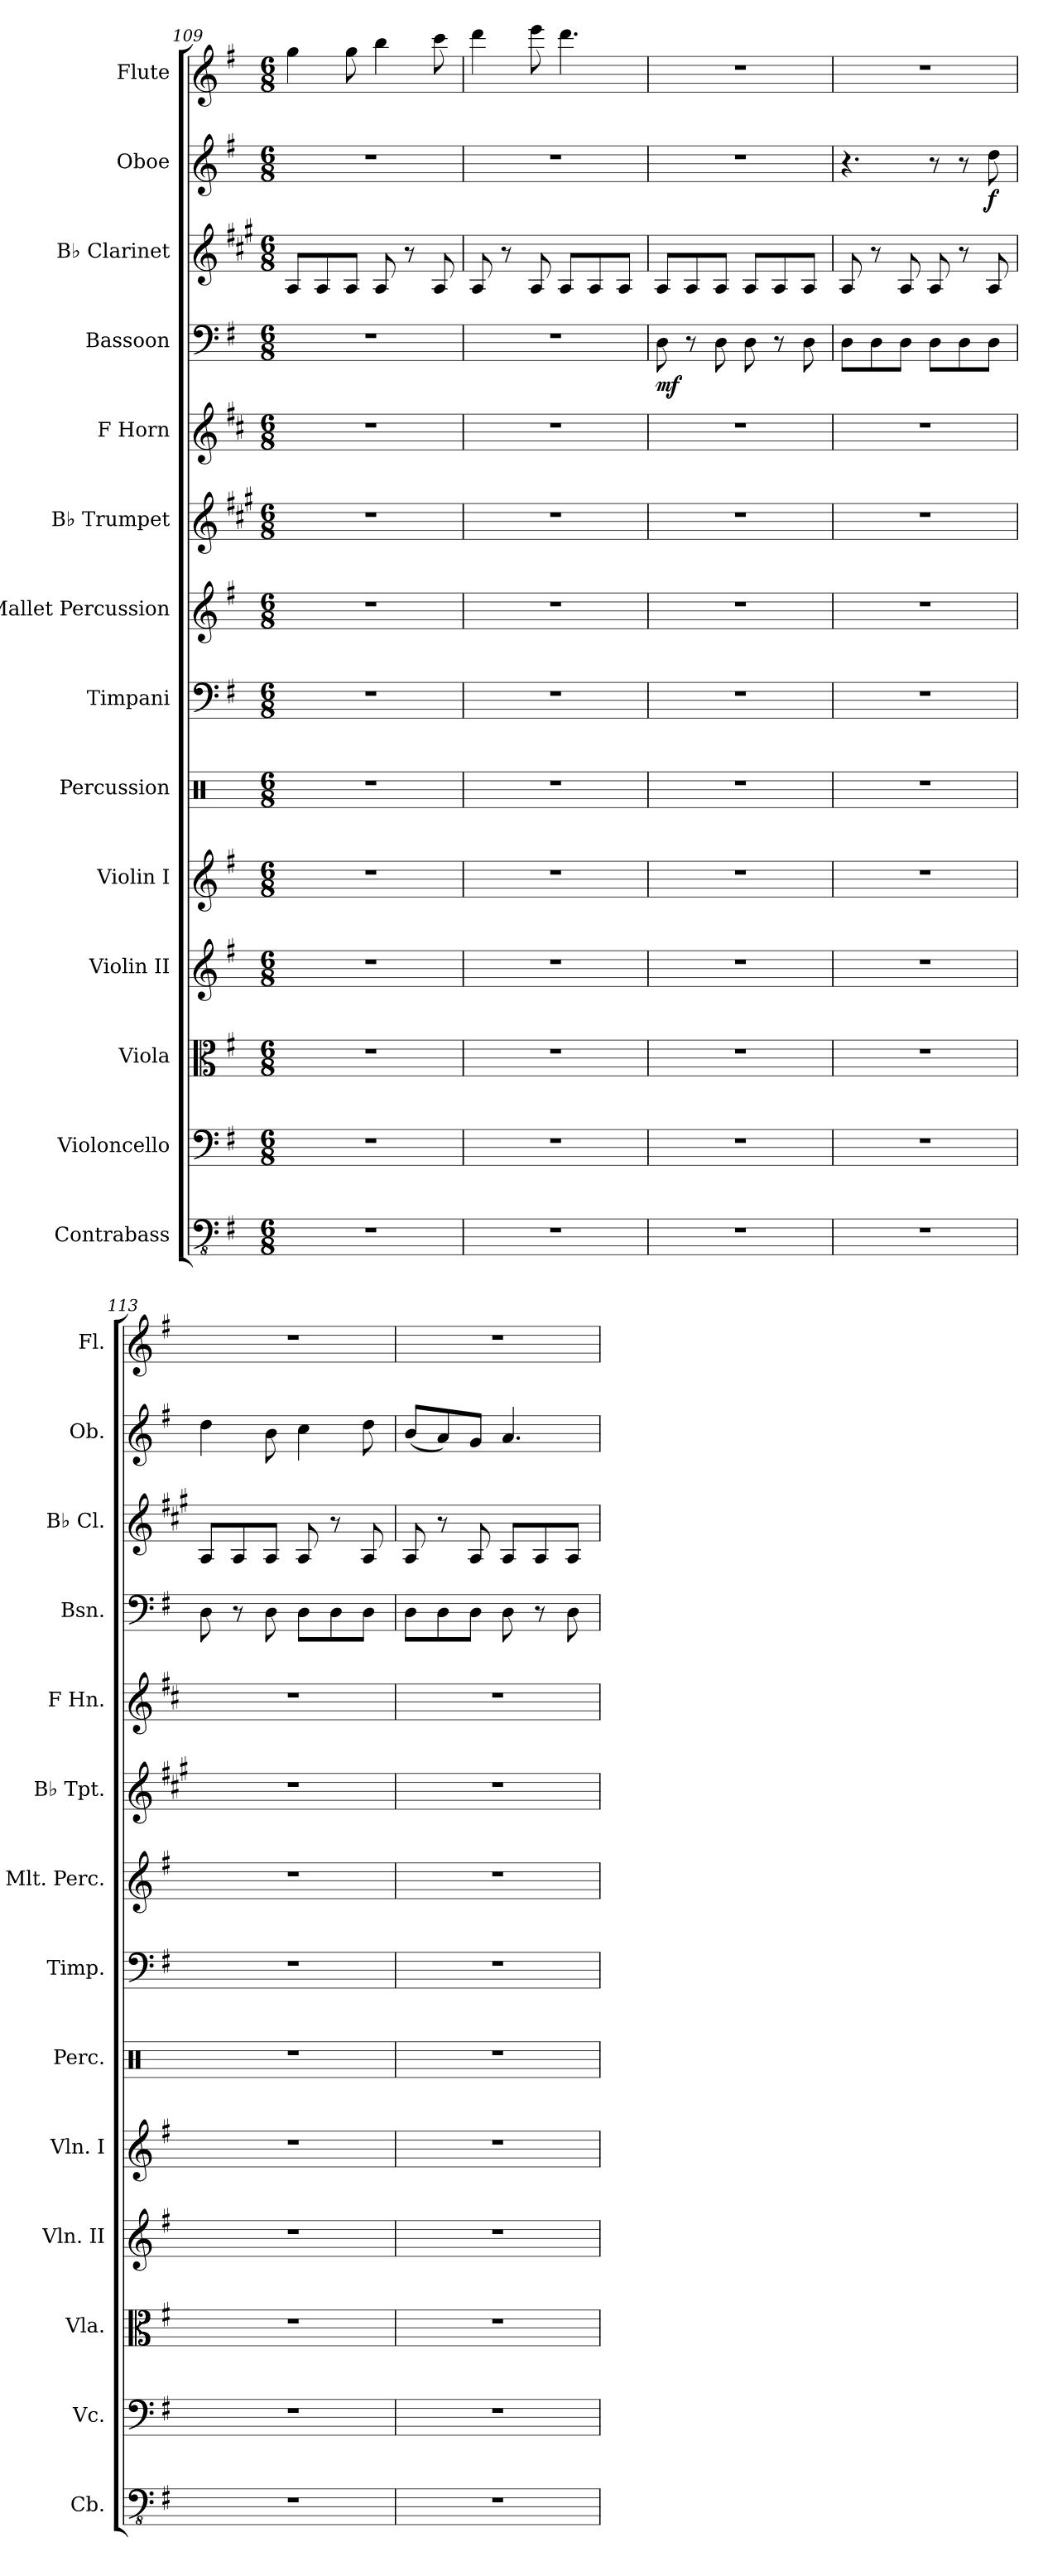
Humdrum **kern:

**kern	**kern	**kern	**kern	**kern	**kern	**kern	**kern	**kern	**kern	**kern	**dynam	**kern	**kern	**dynam	**kern
*part14	*part13	*part12	*part11	*part10	*part9	*part8	*part7	*part6	*part5	*part4	*part4	*part3	*part2	*part2	*part1
*staff14	*staff13	*staff12	*staff11	*staff10	*staff9	*staff8	*staff7	*staff6	*staff5	*staff4	*staff4	*staff3	*staff2	*staff2	*staff1
*I"Contrabass	*I"Violoncello	*I"Viola	*I"Violin II	*I"Violin I	*I"Percussion	*I"Timpani	*I"Mallet Percussion	*I"B♭ Trumpet	*I"F Horn	*I"Bassoon	*	*I"B♭ Clarinet	*I"Oboe	*	*I"Flute
*I'Cb.	*I'Vc.	*I'Vla.	*I'Vln. II	*I'Vln. I	*I'Perc.	*I'Timp.	*I'Mlt. Perc.	*I'B♭ Tpt.	*I'F Hn.	*I'Bsn.	*	*I'B♭ Cl.	*I'Ob.	*	*I'Fl.
*clefFv4	*clefF4	*clefC3	*clefG2	*clefG2	*clefX	*clefF4	*clefG2	*clefG2	*clefG2	*clefF4	*	*clefG2	*clefG2	*	*clefG2
*ITrd7c12	*	*	*	*	*	*	*ITrd-14c-24	*ITrd1c2	*ITrd4c7	*	*	*ITrd1c2	*	*	*
*k[f#]	*k[f#]	*k[f#]	*k[f#]	*k[f#]	*k[]	*k[f#]	*k[f#]	*k[f#]	*k[f#]	*k[f#]	*	*k[f#]	*k[f#]	*	*k[f#]
*M6/8	*M6/8	*M6/8	*M6/8	*M6/8	*M6/8	*M6/8	*M6/8	*M6/8	*M6/8	*M6/8	*	*M6/8	*M6/8	*	*M6/8
=109	=109	=109	=109	=109	=109	=109	=109	=109	=109	=109	=109	=109	=109	=109	=109
2.r	2.r	2.r	2.r	2.r	2.r	2.r	2.r	2.r	2.r	2.r	.	8G/L	2.r	.	4gg\
.	.	.	.	.	.	.	.	.	.	.	.	8G/	.	.	.
.	.	.	.	.	.	.	.	.	.	.	.	8G/J	.	.	8gg\
.	.	.	.	.	.	.	.	.	.	.	.	8G/	.	.	4bb\
.	.	.	.	.	.	.	.	.	.	.	.	8r	.	.	.
.	.	.	.	.	.	.	.	.	.	.	.	8G/	.	.	8ccc\
!!LO:PB:g=z
=110	=110	=110	=110	=110	=110	=110	=110	=110	=110	=110	=110	=110	=110	=110	=110
2.r	2.r	2.r	2.r	2.r	2.r	2.r	2.r	2.r	2.r	2.r	.	8G/	2.r	.	4ddd\
.	.	.	.	.	.	.	.	.	.	.	.	8r	.	.	.
.	.	.	.	.	.	.	.	.	.	.	.	8G/	.	.	8eee\
.	.	.	.	.	.	.	.	.	.	.	.	8G/L	.	.	4.ddd\
.	.	.	.	.	.	.	.	.	.	.	.	8G/	.	.	.
.	.	.	.	.	.	.	.	.	.	.	.	8G/J	.	.	.
=111	=111	=111	=111	=111	=111	=111	=111	=111	=111	=111	=111	=111	=111	=111	=111
!	!	!	!	!	!	!	!	!	!	!	!LO:DY:b	!	!	!	!
2.r	2.r	2.r	2.r	2.r	2.r	2.r	2.r	2.r	2.r	8D\	mf	8G/L	2.r	.	2.r
.	.	.	.	.	.	.	.	.	.	8r	.	8G/	.	.	.
.	.	.	.	.	.	.	.	.	.	8D\	.	8G/J	.	.	.
.	.	.	.	.	.	.	.	.	.	8D\	.	8G/L	.	.	.
.	.	.	.	.	.	.	.	.	.	8r	.	8G/	.	.	.
.	.	.	.	.	.	.	.	.	.	8D\	.	8G/J	.	.	.
=112	=112	=112	=112	=112	=112	=112	=112	=112	=112	=112	=112	=112	=112	=112	=112
2.r	2.r	2.r	2.r	2.r	2.r	2.r	2.r	2.r	2.r	8D\L	.	8G/	4.r	.	2.r
.	.	.	.	.	.	.	.	.	.	8D\	.	8r	.	.	.
.	.	.	.	.	.	.	.	.	.	8D\J	.	8G/	.	.	.
.	.	.	.	.	.	.	.	.	.	8D\L	.	8G/	8r	.	.
.	.	.	.	.	.	.	.	.	.	8D\	.	8r	8r	.	.
!	!	!	!	!	!	!	!	!	!	!	!	!	!	!LO:DY:b	!
.	.	.	.	.	.	.	.	.	.	8D\J	.	8G/	8dd\	f	.
=113	=113	=113	=113	=113	=113	=113	=113	=113	=113	=113	=113	=113	=113	=113	=113
2.r	2.r	2.r	2.r	2.r	2.r	2.r	2.r	2.r	2.r	8D\	.	8G/L	4dd\	.	2.r
.	.	.	.	.	.	.	.	.	.	8r	.	8G/	.	.	.
.	.	.	.	.	.	.	.	.	.	8D\	.	8G/J	8b\	.	.
.	.	.	.	.	.	.	.	.	.	8D\L	.	8G/	4cc\	.	.
.	.	.	.	.	.	.	.	.	.	8D\	.	8r	.	.	.
.	.	.	.	.	.	.	.	.	.	8D\J	.	8G/	8dd\	.	.
=114	=114	=114	=114	=114	=114	=114	=114	=114	=114	=114	=114	=114	=114	=114	=114
2.r	2.r	2.r	2.r	2.r	2.r	2.r	2.r	2.r	2.r	8D\L	.	8G/	(8b/L	.	2.r
.	.	.	.	.	.	.	.	.	.	8D\	.	8r	8a/)	.	.
.	.	.	.	.	.	.	.	.	.	8D\J	.	8G/	8g/J	.	.
.	.	.	.	.	.	.	.	.	.	8D\	.	8G/L	4.a/	.	.
.	.	.	.	.	.	.	.	.	.	8r	.	8G/	.	.	.
.	.	.	.	.	.	.	.	.	.	8D\	.	8G/J	.	.	.
=	=	=	=	=	=	=	=	=	=	=	=	=	=	=	=
*-	*-	*-	*-	*-	*-	*-	*-	*-	*-	*-	*-	*-	*-	*-	*-
